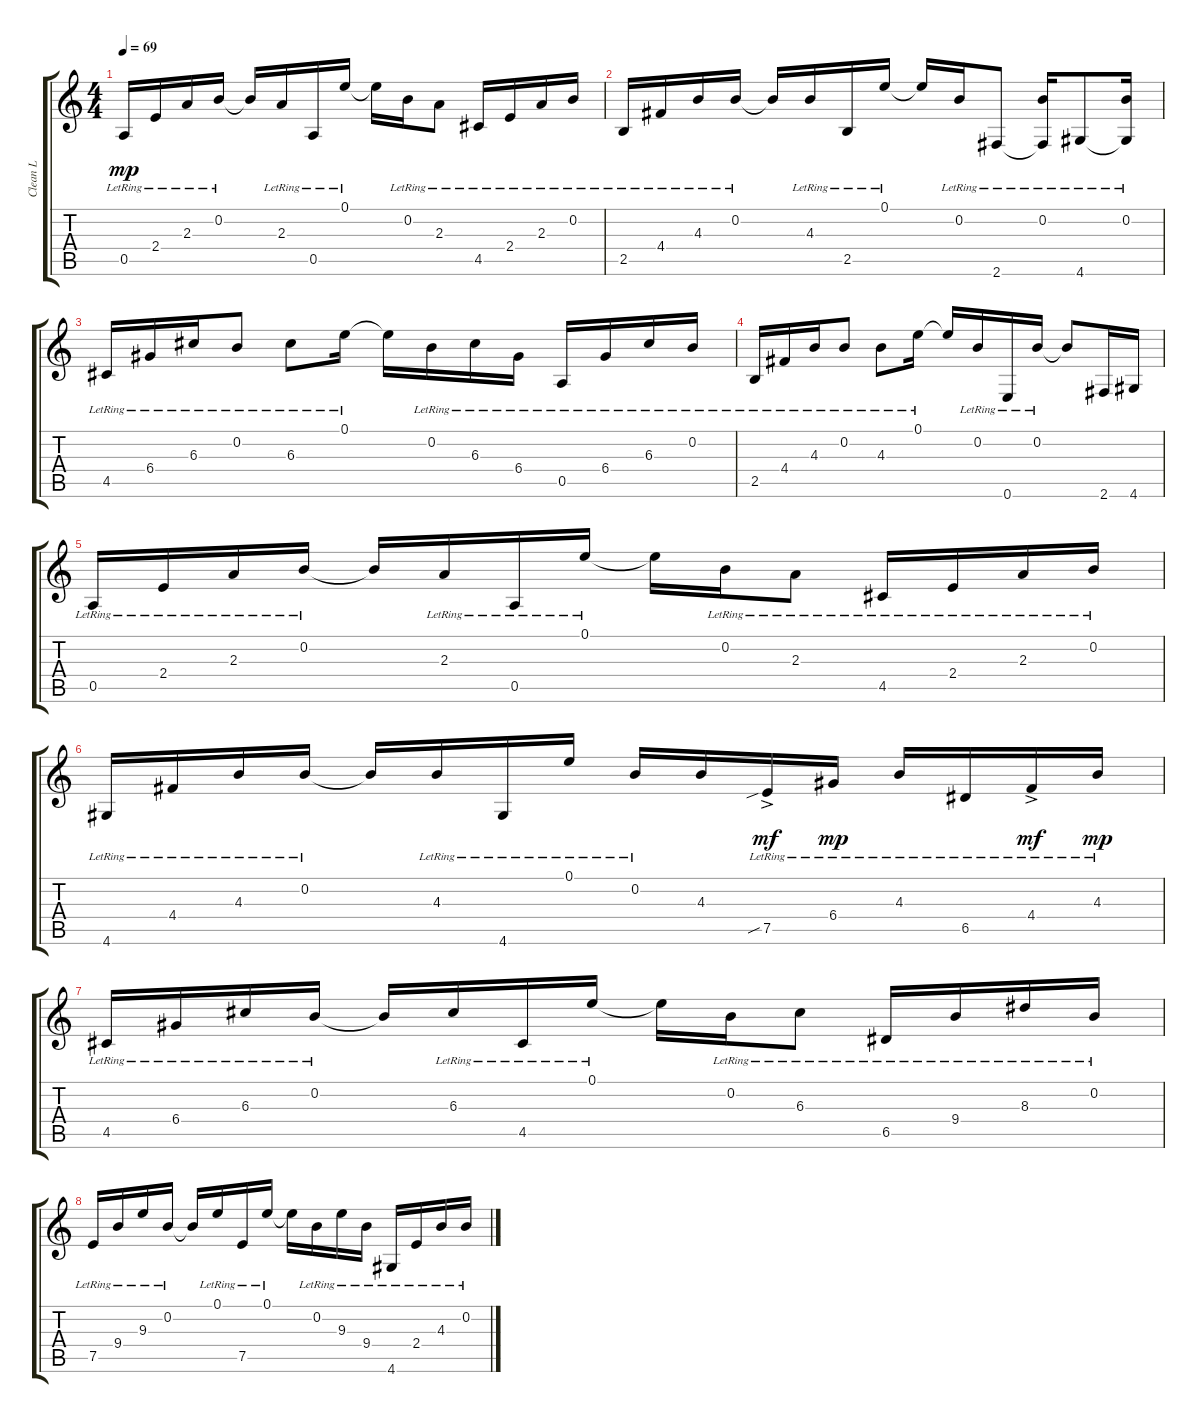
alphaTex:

\track ("Clean L" "Clean L") {instrument electricguitarclean}
\staff {score tabs}
\tuning (E4 B3 G3 D3 A2 E2) {hide}
\ts (4 4)
\tempo 69
\clef g2
\ks c
0.5{lr}.16{dy mp} 2.4{lr}.16 2.3{lr}.16 0.2{lr}.16 0.2{t}.16 2.3{lr}.16 0.5{lr}.16 0.1{lr}.16 0.1{t}.16 0.2{lr}.16 2.3{lr}.8 4.5{lr}.16 2.4{lr}.16 2.3{lr}.16 0.2{lr}.16 |
2.5{lr}.16 4.4{lr}.16 4.3{lr}.16 0.2{lr}.16 0.2{t}.16 4.3{lr}.16 2.5{lr}.16 0.1{lr}.16 0.1{t}.16 0.2{lr}.16 2.6{lr}.8 (0.2{lr} 2.6{t}).16 4.6{lr}.8 (0.2{lr} 4.6{t}).16 |
4.5{lr}.16 6.4{lr}.16 6.3{lr}.16 0.2{lr}.8 6.3{lr}.8 0.1{lr}.16 0.1{t}.16 0.2{lr}.16 6.3{lr}.16 6.4{lr}.16 0.5{lr}.16 6.4{lr}.16 6.3{lr}.16 0.2{lr}.16 |
2.5{lr}.16 4.4{lr}.16 4.3{lr}.16 0.2{lr}.8 4.3{lr}.8 0.1{lr}.16 0.1{t}.16 0.2{lr}.16 0.6{lr}.16 0.2{lr}.16 0.2{t}.8 2.6.16 4.6.16 |
0.5{lr}.16 2.4{lr}.16 2.3{lr}.16 0.2{lr}.16 0.2{t}.16 2.3{lr}.16 0.5{lr}.16 0.1{lr}.16 0.1{t}.16 0.2{lr}.16 2.3{lr}.8 4.5{lr}.16 2.4{lr}.16 2.3{lr}.16 0.2{lr}.16 |
4.6{lr}.16 4.4{lr}.16 4.3{lr}.16 0.2{lr}.16 0.2{t}.16 4.3{lr}.16 4.6{lr}.16 0.1{lr}.16 0.2{lr}.16 4.3.16 7.5{sib ac lr}.16{dy mf} 6.4{lr}.16{dy mp} 4.3{lr}.16 6.5{lr}.16 4.4{ac lr}.16{dy mf} 4.3{lr}.16{dy mp} |
4.5{lr}.16 6.4{lr}.16 6.3{lr}.16 0.2{lr}.16 0.2{t}.16 6.3{lr}.16 4.5{lr}.16 0.1{lr}.16 0.1{t}.16 0.2{lr}.16 6.3{lr}.8 6.5{lr}.16 9.4{lr}.16 8.3{lr}.16 0.2{lr}.16 |
7.5{lr}.16 9.4{lr}.16 9.3{lr}.16 0.2{lr}.16 0.2{t}.16 0.1{lr}.16 7.5{lr}.16 0.1{lr}.16 0.1{t}.16 0.2{lr}.16 9.3{lr}.16 9.4{lr}.16 4.6{lr}.16 2.4{lr}.16 4.3{lr}.16 0.2{lr}.16
